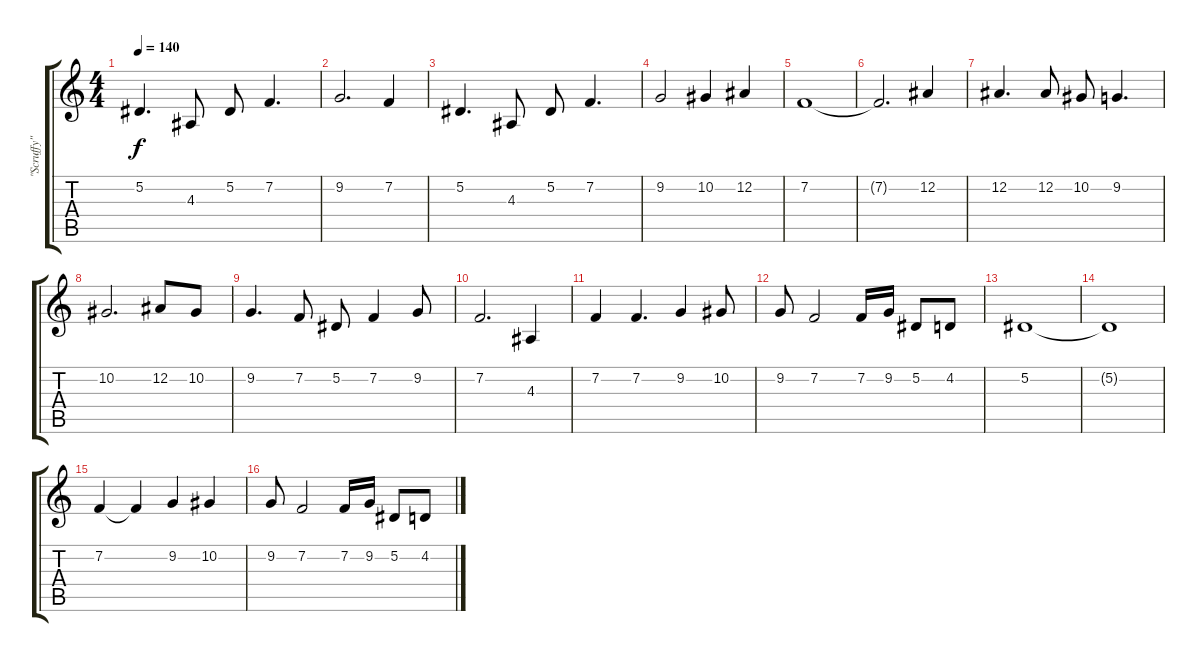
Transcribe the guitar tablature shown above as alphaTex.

\track ("\"Scruffy\" Wallace" "\"Scruffy\" ") {instrument bagpipe}
\staff {score tabs}
\tuning (Eb4 Bb3 Gb3 Db3 Ab2 Eb2) {hide}
\ts (4 4)
\tempo 140
\clef g2
\ks c
5.2.4{d dy f} 4.3.8 5.2.8 7.2.4{d} |
9.2.2{d} 7.2.4 |
5.2.4{d} 4.3.8 5.2.8 7.2.4{d} |
9.2.2 10.2.4 12.2.4 |
7.2.1 |
7.2{t}.2{d} 12.2.4 |
12.2.4{d} 12.2.8 10.2.8 9.2.4{d} |
10.2.2{d} 12.2.8 10.2.8 |
9.2.4{d} 7.2.8 5.2.8 7.2.4 9.2.8 |
7.2.2{d} 4.3.4 |
7.2.4 7.2.4{d} 9.2.4 10.2.8 |
9.2.8 7.2.2 7.2.16 9.2.16 5.2.8 4.2.8 |
5.2.1 |
5.2{t}.1 |
7.2.4 7.2{t}.4 9.2.4 10.2.4 |
9.2.8 7.2.2 7.2.16 9.2.16 5.2.8 4.2.8
